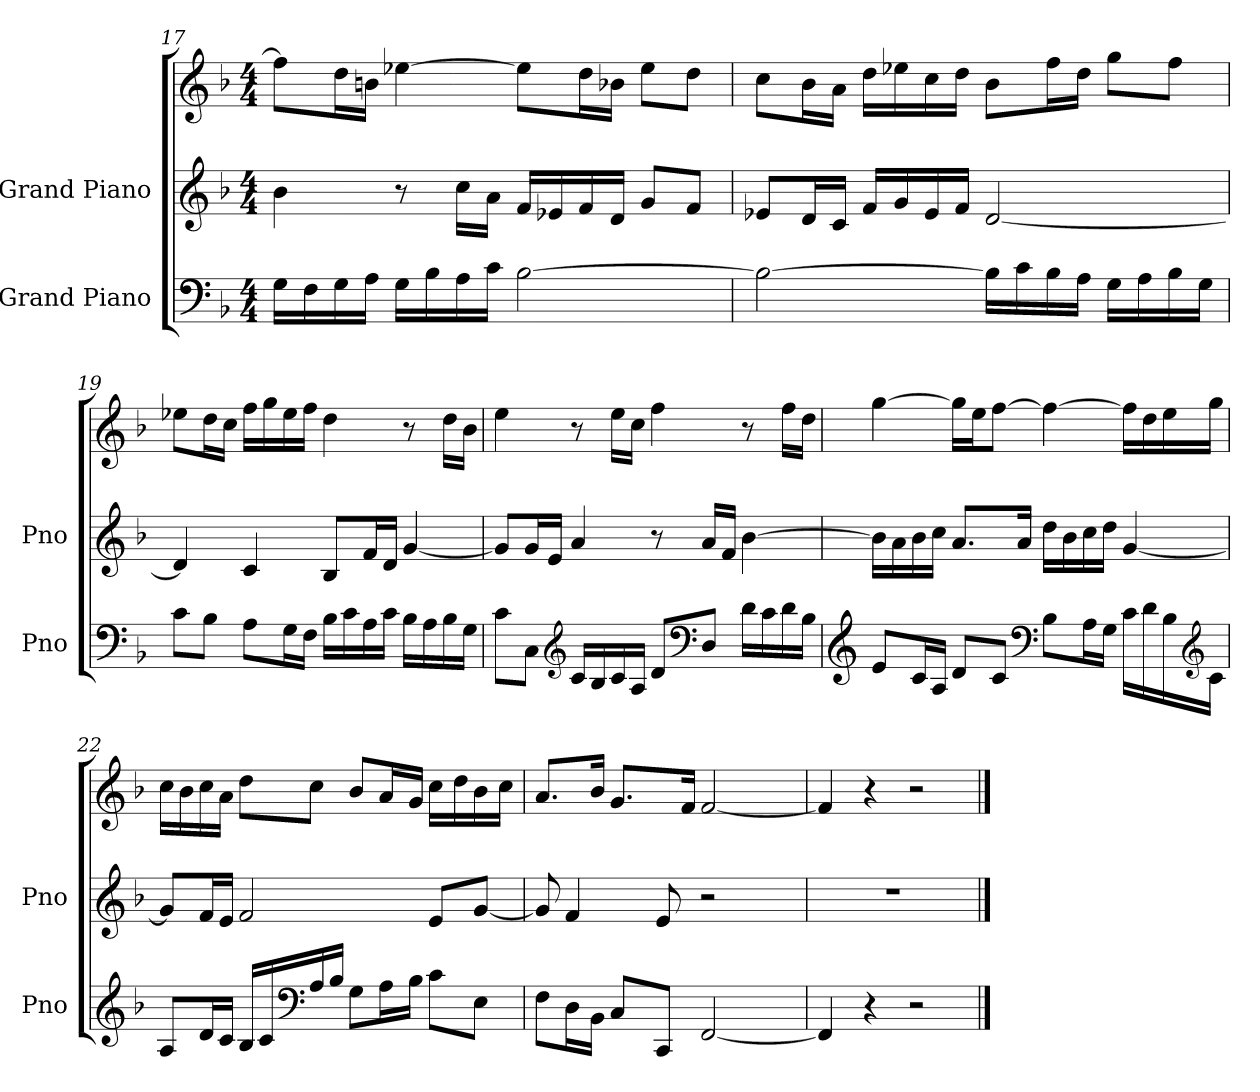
**kern	**kern	**kern
*part2	*part1	*part1
*staff3	*staff2	*staff1
*I"Grand Piano	*I"Grand Piano	*
*I'Pno	*I'Pno	*
*clefF4	*clefG2	*clefG2
*k[b-]	*k[b-]	*k[b-]
*M4/4	*M4/4	*M4/4
=17	=17	=17
16G\LL	4b-\	8ff\L]
16F\	.	.
16G\	.	16dd\L
16A\JJ	.	16bn\JJ
16G\LL	8r	[4ee-X\
16B-\	.	.
16A\	16cc\LL	.
16c\JJ	16a\JJ	.
[2B-\	16f/LL	8ee-\L]
.	16e-X/	.
.	16f/	16dd\L
.	16d/JJ	16b-X\JJ
.	8g/L	8ee-\L
.	8f/J	8dd\J
!!LO:PB:g=z
=18	=18	=18
2B-\_	8e-X/L	8cc\L
.	16d/L	16b-\L
.	16c/JJ	16a\JJ
.	16f/LL	16dd\LL
.	16g/	16ee-X\
.	16e-/	16cc\
.	16f/JJ	16dd\JJ
16B-\LL]	[2d/	8b-\L
16c\	.	.
16B-\	.	16ff\L
16A\JJ	.	16dd\JJ
16G\LL	.	8gg\L
16A\	.	.
16B-\	.	8ff\J
16G\JJ	.	.
=19	=19	=19
8c\L	4d/]	8ee-X\L
8B-\J	.	16dd\L
.	.	16cc\JJ
8A\L	4c/	16ff\LL
.	.	16gg\
16G\L	.	16ee-\
16F\JJ	.	16ff\JJ
16B-\LL	8B-/L	4dd\
16c\	.	.
16A\	16f/L	.
16c\JJ	16d/JJ	.
16B-\LL	[4g/	8r
16A\	.	.
16B-\	.	16dd\LL
16G\JJ	.	16b-\JJ
!!LO:LB:g=z
=20	=20	=20
8c\L	8g/L]	4ee\
8C\J	16g/L	.
.	16e/JJ	.
*clefG2	*	*
16c/LL	4a/	8r
16B-/	.	.
16c/	.	16ee\LL
16A/JJ	.	16cc\JJ
8d/L	8r	4ff\
*clefF4	*	*
8D/J	16a/LL	.
.	16f/JJ	.
16d\LL	[4b-\	8r
16c\	.	.
16d\	.	16ff\LL
16B-\JJ	.	16dd\JJ
=21	=21	=21
*clefG2	*	*
8e/L	16b-\LL]	[4gg\
.	16a\	.
16c/L	16b-\	.
16A/JJ	16cc\JJ	.
8d/L	8.a/L	16gg\LL]
.	.	16ee\J
8c/J	.	[8ff\J
.	16a/Jk	.
*clefF4	*	*
8B-\L	16dd\LL	4ff\_
.	16b-\	.
16A\L	16cc\	.
16G\JJ	16dd\JJ	.
16c\LL	[4g/	16ff\LL]
16d\	.	16dd\
16B-\	.	16ee\
*clefG2	*	*
16c\JJ	.	16gg\JJ
!!LO:LB:g=z
=22	=22	=22
*	*	*^
*	*	*	*^
*	*	*	*	*^
8A/L	8g/L]	16cc\LL	3ryy	3%2ryy	3%2ryy
.	.	16b-\	.	.	.
16d/L	16f/L	16cc\	.	.	.
16c/JJ	16e/JJ	16a\JJ	.	.	.
16B-/LL	2f/	8dd\L	.	.	.
16c/	.	.	.	.	.
.	.	.	6...ryy	.	.
*clefF4	*	*	*	*	*
16A/	.	8cc\J	.	.	.
16B-/JJ	.	.	.	.	.
8G\L	.	8b-/L	.	.	.
16A\L	.	16a/L	.	.	.
*	*	*MM95	*	*	*
.	.	.	3ryy	.	.
.	.	.	.	12ryy	6.ryy
16B-\JJ	.	16g/JJ	.	.	.
8c\L	8e/L	16cc\LL	.	48ryy	.
*	*	*MM92	*	*	*
.	.	.	.	6ryy	.
.	.	16dd\	.	.	.
8E\J	[8g/J	16b-\	.	.	.
*	*	*MM89	*	*	*
.	.	.	.	.	12ryy
.	.	16cc\JJ	.	24.ryy	.
.	.	.	48ryy	.	.
=23	=23	=23	=23	=23	=23
*	*	*MM85	*	*	*
8F\L	8g/]	8.a/L	12..ryy	6..ryy	3ryy
16D\L	4f/	.	.	.	.
*	*	*MM82	*	*	*
.	.	.	3%2ryy	.	.
16BB-\JJ	.	16b-/Jk	.	.	.
8C/L	.	8.g/L	.	.	.
*	*	*MM76	*	*	*
.	.	.	.	3%2ryy	.
.	.	.	.	.	12ryy
8CC/J	8e/	.	.	.	.
*	*	*MM70	*	*	*
.	.	.	.	.	3..ryy
.	.	16f/Jk	.	.	.
[2FF/	2r	[2f/	.	.	.
.	.	.	6ryy	.	.
.	.	.	.	24ryy	.
.	.	.	48ryy	.	.
*	*	*v	*v	*v	*v
=24	=24	=24
*	*	*MM86
4FF/]	1r	4f/]
4r	.	4r
2r	.	2r
==	==	==
*-	*-	*-
